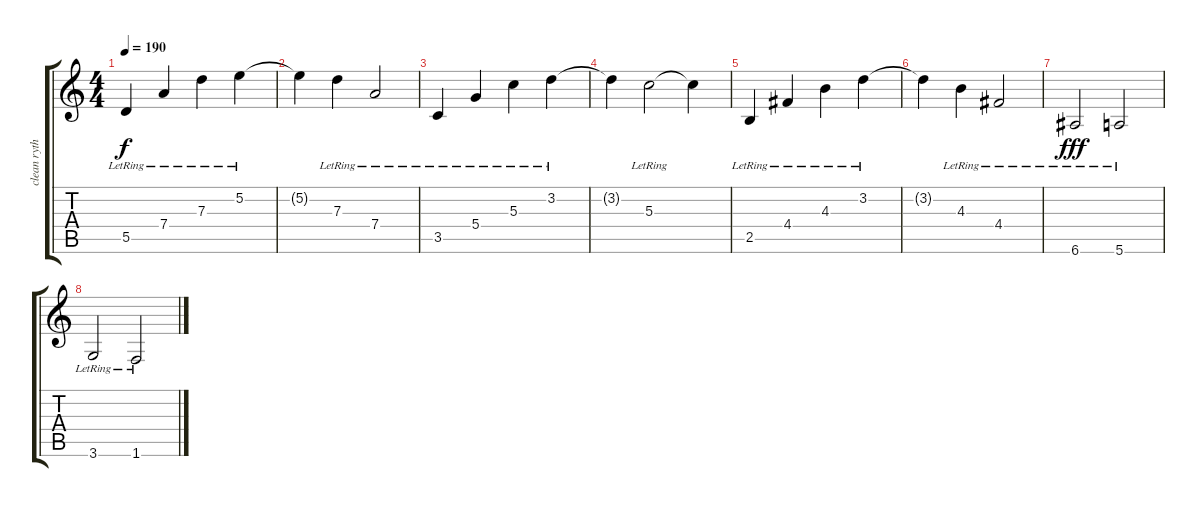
\track ("clean rythm" "clean ryth") {instrument electricguitarjazz}
\staff {score tabs}
\tuning (E4 B3 G3 D3 A2 E2) {hide}
\ts (4 4)
\tempo 190
\clef g2
\ks c
5.5{lr}.4{dy f} 7.4{lr}.4 7.3{lr}.4 5.2{lr}.4 |
5.2{t}.4 7.3{lr}.4 7.4{lr}.2 |
3.5{lr}.4 5.4{lr}.4 5.3{lr}.4 3.2{lr}.4 |
3.2{t}.4 5.3{lr}.2 5.3{t}.4 |
2.5{lr}.4 4.4{lr}.4 4.3{lr}.4 3.2{lr}.4 |
3.2{t}.4 4.3{lr}.4 4.4{lr}.2 |
6.6{lr}.2{dy fff} 5.6{lr}.2 |
3.6{lr}.2 1.6{lr}.2
